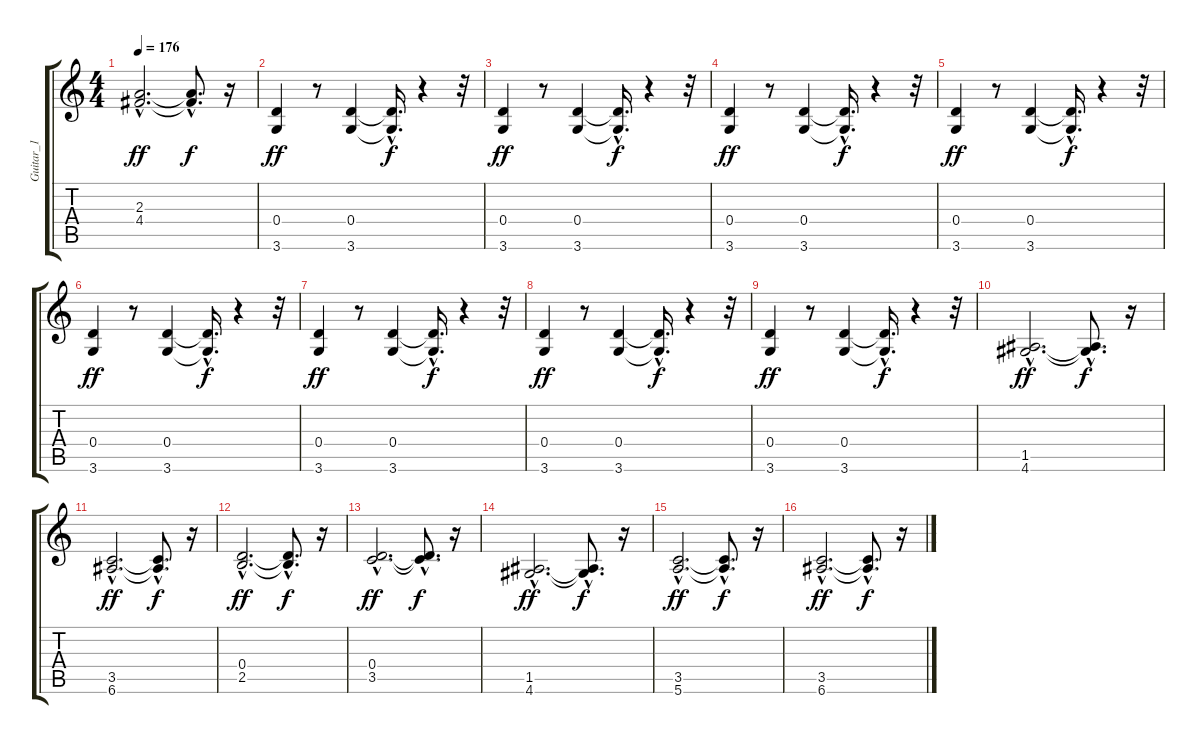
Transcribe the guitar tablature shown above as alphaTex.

\track ("Guitar_1" "Guitar_1") {instrument acousticguitarsteel}
\staff {score tabs}
\tuning (E4 B3 G3 D3 A2 E2) {hide}
\ts (4 4)
\tempo 176
\clef g2
\ks c
(2.3{hac} 4.4{hac}).2{d dy ff} (2.3{hac t} 4.4{hac t}).8{d dy f} r.16 |
(0.4 3.6).4{dy ff} r.8 (0.4 3.6).4 (0.4{hac t} 3.6{hac t}).16{d dy f} r.4 r.32 |
(0.4 3.6).4{dy ff} r.8 (0.4 3.6).4 (0.4{hac t} 3.6{hac t}).16{d dy f} r.4 r.32 |
(0.4 3.6).4{dy ff} r.8 (0.4 3.6).4 (0.4{hac t} 3.6{hac t}).16{d dy f} r.4 r.32 |
(0.4 3.6).4{dy ff} r.8 (0.4 3.6).4 (0.4{hac t} 3.6{hac t}).16{d dy f} r.4 r.32 |
(0.4 3.6).4{dy ff} r.8 (0.4 3.6).4 (0.4{hac t} 3.6{hac t}).16{d dy f} r.4 r.32 |
(0.4 3.6).4{dy ff} r.8 (0.4 3.6).4 (0.4{hac t} 3.6{hac t}).16{d dy f} r.4 r.32 |
(0.4 3.6).4{dy ff} r.8 (0.4 3.6).4 (0.4{hac t} 3.6{hac t}).16{d dy f} r.4 r.32 |
(0.4 3.6).4{dy ff} r.8 (0.4 3.6).4 (0.4{hac t} 3.6{hac t}).16{d dy f} r.4 r.32 |
(1.5{hac} 4.6{hac}).2{d dy ff} (1.5{hac t} 4.6{hac t}).8{d dy f} r.16 |
(3.5{hac} 6.6{hac}).2{d dy ff} (3.5{hac t} 6.6{hac t}).8{d dy f} r.16 |
(0.4{hac} 2.5{hac}).2{d dy ff} (0.4{hac t} 2.5{hac t}).8{d dy f} r.16 |
(0.4{hac} 3.5{hac}).2{d dy ff} (0.4{hac t} 3.5{hac t}).8{d dy f} r.16 |
(1.5{hac} 4.6{hac}).2{d dy ff} (1.5{hac t} 4.6{hac t}).8{d dy f} r.16 |
(3.5{hac} 5.6{hac}).2{d dy ff} (3.5{hac t} 5.6{hac t}).8{d dy f} r.16 |
(3.5{hac} 6.6{hac}).2{d dy ff} (3.5{hac t} 6.6{hac t}).8{d dy f} r.16
